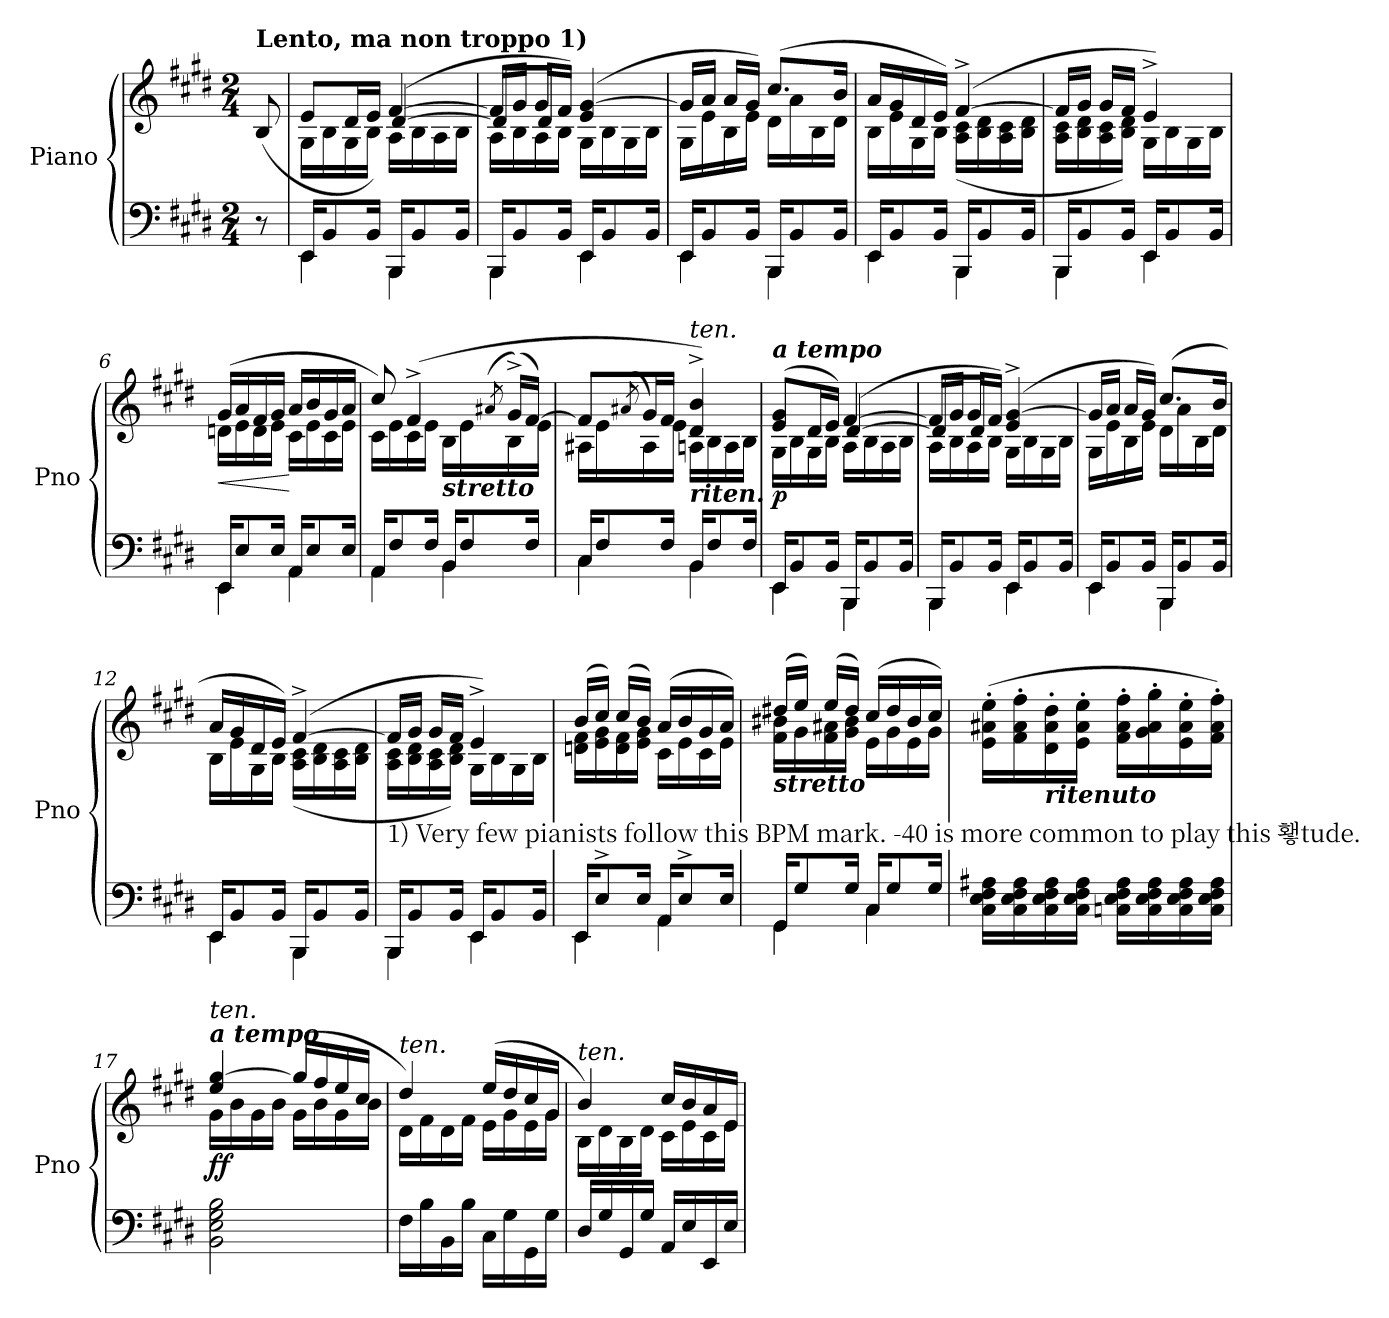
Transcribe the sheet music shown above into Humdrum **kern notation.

**kern	**kern	**dynam
*part1	*part1	*part1
*staff2	*staff1	*staff1/2
*I"Piano	*	*
*I'Pno	*	*
*clefF4	*clefG2	*
*k[f#c#g#d#]	*k[f#c#g#d#]	*
*M2/4	*M2/4	*
*MM100	*MM100	*
=	=	=
!	!LO:TX:a:B:t=Lento, ma non troppo  1)	!
!	!	!LO:DY:b
!	!	!LO:DY:n=1:a
8r	(>8B/	p other-dynamics
=1	=1	=1
*^	*^	*
*	*	*	*^	*
16EE/KL	4EE\	8e/L	16G#\LL	4ryy	.
8BB/	.	.	16B\	.	.
.	.	16d#/L	16G#\	.	.
16BB/Jk	.	16e/JJ)	16B\JJ	.	.
16BBB/KL	4BBB\	(>[4f#/	16A\LL	[4d#/	.
8BB/	.	.	16B\	.	.
.	.	.	16A\	.	.
16BB/Jk	.	.	16B\JJ	.	.
=2	=2	=2	=2	=2	=2
16BBB/KL	4BBB\	16f#/LL]	16A\LL	8d#/L]	.
8BB/	.	16g#/JJ	16B\	.	.
.	.	16g#/LL	16A\	8d#/J	.
16BB/Jk	.	16f#/JJ)	16B\JJ	.	.
16EE/KL	4EE\	(>4e/ [4g#/	16G#\LL	4ryy	.
8BB/	.	.	16B\	.	.
.	.	.	16G#\	.	.
16BB/Jk	.	.	16B\JJ	.	.
*	*	*	*v	*v	*
=3	=3	=3	=3	=3
16EE/KL	4EE\	16g#/LL]	16G#\LL	.
8BB/	.	16a/JJ	16e\	.
.	.	16a/LL	16B\	.
16BB/Jk	.	16g#/JJ)	16e\JJ	.
16BBB/KL	4BBB\	(>8.cc#/L	16d#\LL	.
8BB/	.	.	16a\	.
.	.	.	16B\	.
16BB/Jk	.	16b/Jk	16d#\JJ	.
!!LO:LB:g=z	!!
=4	=4	=4	=4	=4
16EE/KL	4EE\	16a/LL	16B\LL	.
8BB/	.	16g#/	16e\	.
.	.	16d#/	16G#\	.
16BB/Jk	.	16e/JJ)	16B\JJ	.
16BBB/KL	4BBB\	(>[4f#^/	(<16A\ 16c#\LL	.
8BB/	.	.	16B\ 16d#\	.
.	.	.	16A\ 16c#\	.
16BB/Jk	.	.	16B\ 16d#\JJ	.
=5	=5	=5	=5	=5
16BBB/KL	4BBB\	16f#/LL]	16A\ 16c#\LL	.
8BB/	.	16g#/JJ	16B\ 16d#\	.
.	.	16g#/LL	16A\ 16c#\	.
16BB/Jk	.	16f#/JJ	16B\ 16d#\JJ)	.
16EE/KL	4EE\	4e^/)	16G#\LL	.
8BB/	.	.	16B\	.
.	.	.	16G#\	.
16BB/Jk	.	.	16B\JJ	.
=6	=6	=6	=6	=6
!	!	!	!	!LO:HP:b
16EE/KL	4EE\	(>16g#/LL	16dn\LL	<
8E/	.	16a/	16e\	.
.	.	16f#/	16d\	.
16E/Jk	.	16g#/JJ	16e\JJ	.
!	!	!	!	!LO:DY:n=1:b
16AA/KL	4AA\	16a/LL	16c#\LL	[ other-dynamics
8E/	.	16b/	16e\	.
.	.	16g#/	16c#\	.
16E/Jk	.	16a/JJ	16e\JJ	.
=7	=7	=7	=7	=7
16AA/KL	4AA\	8cc#/)	16c#\LL	.
8F#/	.	.	16e\	.
.	.	(>4f#^/	16c#\	.
16F#/Jk	.	.	16e\JJ	.
!	!	!	!LO:TX:b:Bi:t=stretto	!
16BB/KL	4BB\	.	16B\LL	.
8F#/	.	.	16e\	.
.	.	(>8qa#X/	.	.
.	.	(>16g#^/LL)	16B\	.
16F#/Jk	.	[16f#/JJ)	16e\JJ	.
!!LO:LB:g=z	!!
=8	=8	=8	=8	=8
16C#/KL	4C#\	8f#/L]	16A#X\LL	.
8F#/	.	.	16e\	.
.	.	(>8qa#X/	.	.
.	.	16g#/L)	16A#\	.
16F#/Jk	.	16f#/JJ	16e\JJ	.
!	!	!LO:TX:a:i:t=ten.	!	!
!	!	!LO:TX:b:Bi:t=riten.	!	!
16BB/KL	4BB\	4d#/^ 4b/^)	16An\LL	.
8F#/	.	.	16B\	.
.	.	.	16A\	.
16F#/Jk	.	.	16B\JJ	.
=9	=9	=9	=9	=9
*	*	*	*^	*
!	!	!LO:TX:a:Bi:t=a tempo	!	!	!
!	!	!	!	!	!LO:DY:b
16EE/KL	4EE\	(>8e/ 8g#/L	16G#\LL	4ryy	p
8BB/	.	.	16B\	.	.
.	.	16d#/L	16G#\	.	.
16BB/Jk	.	16e/JJ)	16B\JJ	.	.
16BBB/KL	4BBB\	(>[4f#/	16A\LL	[4d#/	.
8BB/	.	.	16B\	.	.
.	.	.	16A\	.	.
16BB/Jk	.	.	16B\JJ	.	.
=10	=10	=10	=10	=10	=10
16BBB/KL	4BBB\	16f#/LL]	16A\LL	8d#/L]	.
8BB/	.	16g#/JJ	16B\	.	.
.	.	16g#/LL	16A\	8d#/J	.
16BB/Jk	.	16f#/JJ)	16B\JJ	.	.
16EE/KL	4EE\	(>4e/^ [4g#/^	16G#\LL	4ryy	.
8BB/	.	.	16B\	.	.
.	.	.	16G#\	.	.
16BB/Jk	.	.	16B\JJ	.	.
*	*	*	*v	*v	*
!!LO:LB:g=z
=11	=11	=11	=11	=11
16EE/KL	4EE\	16g#/LL]	16G#\LL	.
8BB/	.	16a/JJ	16e\	.
.	.	16a/LL	16B\	.
16BB/Jk	.	16g#/JJ)	16e\JJ	.
16BBB/KL	4BBB\	(>8.cc#/L	16d#\LL	.
8BB/	.	.	16a\	.
.	.	.	16B\	.
16BB/Jk	.	16b/Jk	16d#\JJ	.
=12	=12	=12	=12	=12
16EE/KL	4EE\	16a/LL	16B\LL	.
8BB/	.	16g#/	16e\	.
.	.	16d#/	16G#\	.
16BB/Jk	.	16e/JJ)	16B\JJ	.
16BBB/KL	4BBB\	(>[4f#^/	(<16A\ 16c#\LL	.
8BB/	.	.	16B\ 16d#\	.
.	.	.	16A\ 16c#\	.
16BB/Jk	.	.	16B\ 16d#\JJ	.
=13	=13	=13	=13	=13
*	*	*MM30	*	*
!	!	!LO:TX:b:B:t=1) Very few pianists follow this BPM mark. -40 is more common to play this 횋tude.	!	!
16BBB/KL	4BBB\	16f#/LL]	16A\ 16c#\LL	.
8BB/	.	16g#/JJ	16B\ 16d#\	.
.	.	16g#/LL	16A\ 16c#\	.
16BB/Jk	.	16f#/JJ	16B\ 16d#\JJ)	.
16EE/KL	4EE\	4e^/)	16G#\LL	.
8BB/	.	.	16B\	.
.	.	.	16G#\	.
16BB/Jk	.	.	16B\JJ	.
=14	=14	=14	=14	=14
!	!	!	!	!LO:DY:b
16EE/KL	4EE\	(>16b/LL	16dn\ 16f#\LL	other-dynamics
8E^/	.	16cc#/JJ)	16e\ 16g#\	.
.	.	(>16cc#/LL	16d\ 16f#\	.
16E/Jk	.	16b/JJ)	16e\ 16g#\JJ	.
16AA/KL	4AA\	(>16a/LL	16c#\LL	.
8E^/	.	16b/	16e\	.
.	.	16g#/	16c#\	.
16E/Jk	.	16a/JJ)	16e\JJ	.
!!LO:PB:g=z	!!
=15	=15	=15	=15	=15
!	!	!LO:TX:b:Bi:t=stretto	!	!
16GG#/KL	4GG#\	(>16dd#X/LL	16f#\ 16b#X\LL	.
8G#/	.	16ee/JJ)	16g#\	.
.	.	(>16ee/LL	16f#\ 16a#X\	.
16G#/Jk	.	16dd#/JJ)	16g#\ 16b#\JJ	.
!	!	!	!	!LO:DY:b
16C#/KL	4C#\	(>16cc#/LL	16e\LL	other-dynamics
8G#/	.	16dd#/	16g#\	.
.	.	16b#/	16e\	.
16G#/Jk	.	16cc#/JJ)	16g#\JJ	.
*v	*v	*	*	*
=16	=16	=16	=16
!	!	!	!LO:DY:a
*	*v	*v	*
16C#\ 16E\ 16F#\ 16A#X\LL	(>16e\' 16a#X\' 16ee\'LL	other-dynamics
16C#\ 16E\ 16F#\ 16A#\	16f#\' 16a#\' 16ff#\'	.
!	!LO:TX:b:Bi:t=ritenuto	!
16C#\ 16E\ 16F#\ 16A#\	16d#\' 16a#\' 16dd#\'	.
16C#\ 16E\ 16F#\ 16A#\JJ	16e\' 16a#\' 16ee\'JJ	.
16Cn\ 16E\ 16F#\ 16A#\LL	16f#\' 16a#\' 16ff#\'LL	.
16C\ 16E\ 16F#\ 16A#\	16g#\' 16a#\' 16gg#\'	.
16C\ 16E\ 16F#\ 16A#\	16e\' 16a#\' 16ee\'	.
16C\ 16E\ 16F#\ 16A#\JJ	16f#\' 16a#\' 16ff#\'JJ)	.
=17	=17	=17
*	*^	*
!	!LO:TX:a:Bi:t=a tempo	!	!
!	!LO:TX:a:i:t=ten.	!	!
!	!	!	!LO:DY:b
2BB\ 2E\ 2G#\ 2B\	4ee/ [4gg#/	16g#\LL	ff
.	.	16b\	.
.	.	16g#\	.
.	.	16b\JJ	.
.	(>16gg#/LL]	16g#\LL	.
.	16ff#/	16b\	.
.	16ee/	16g#\	.
.	16cc#/JJ	16b\JJ	.
=18	=18	=18	=18
!	!LO:TX:a:i:t=ten.	!	!
!	!	!	!LO:DY:b
16F#\LL	4dd#/)	16d#\LL	other-dynamics
16B\	.	16f#\	.
16BB\	.	16d#\	.
16B\JJ	.	16f#\JJ	.
16C#\LL	(>16ee/LL	16e\LL	.
16G#\	16dd#/	16g#\	.
16GG#\	16cc#/	16e\	.
16G#\JJ	16g#/JJ	16g#\JJ	.
!!LO:PB:g=z	!!
=19	=19	=19	=19
!	!LO:TX:a:i:t=ten.	!	!
16D#/LL	4b/)	16B\LL	.
16G#/	.	16d#\	.
16GG#/	.	16B\	.
16G#/JJ	.	16d#\JJ	.
!	!	!	!LO:DY:b
16AA/LL	16cc#/LL	16c#\LL	other-dynamics
16E/	16b/	16e\	.
16EE/	16a/	16c#\	.
16E/JJ	16e/JJ	16e\JJ	.
*	*v	*v	*
=	=	=
*-	*-	*-
